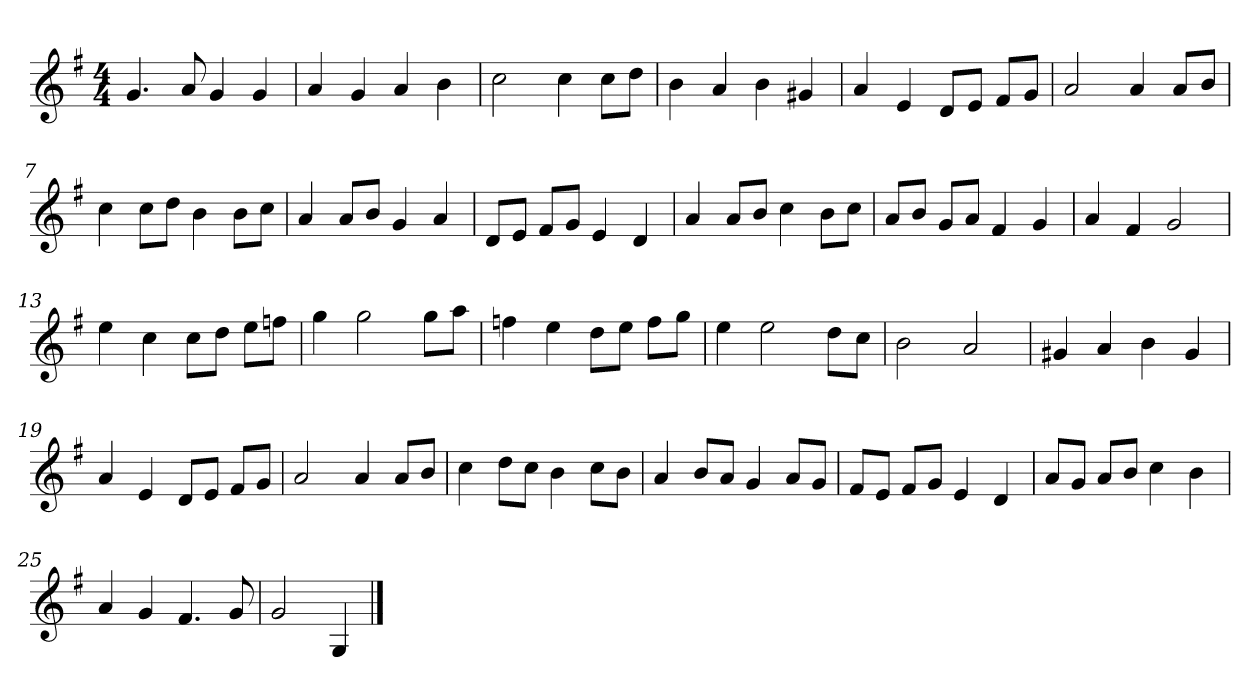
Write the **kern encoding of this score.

**kern
*part1
*staff1
*k[f#]
*M4/4
*MM120
=1
4.g
8a
4g
4g
=2
4a
4g
4a
4b
=3
2cc
4cc
8ccL
8ddJ
=4
4b
4a
4b
4g#X
=5
4a
4e
8dL
8eJ
8f#L
8gJ
=6
2a
4a
8aL
8bJ
=7
4cc
8ccL
8ddJ
4b
8bL
8ccJ
=8
4a
8aL
8bJ
4g
4a
=9
8dL
8eJ
8f#L
8gJ
4e
4d
=10
4a
8aL
8bJ
4cc
8bL
8ccJ
=11
8aL
8bJ
8gL
8aJ
4f#
4g
=12
4a
4f#
2g
=13
4ee
4cc
8ccL
8ddJ
8eeL
8ffnJ
=14
4gg
2gg
8ggL
8aaJ
=15
4ffn
4ee
8ddL
8eeJ
8ffL
8ggJ
=16
4ee
2ee
8ddL
8ccJ
=17
2b
2a
=18
4g#X
4a
4b
4g#
=19
4a
4e
8dL
8eJ
8f#L
8gJ
=20
2a
4a
8aL
8bJ
=21
4cc
8ddL
8ccJ
4b
8ccL
8bJ
=22
4a
8bL
8aJ
4g
8aL
8gJ
=23
8f#L
8eJ
8f#L
8gJ
4e
4d
=24
8aL
8gJ
8aL
8bJ
4cc
4b
=25
4a
4g
4.f#
8g
=26
2g
4G
==
*-
